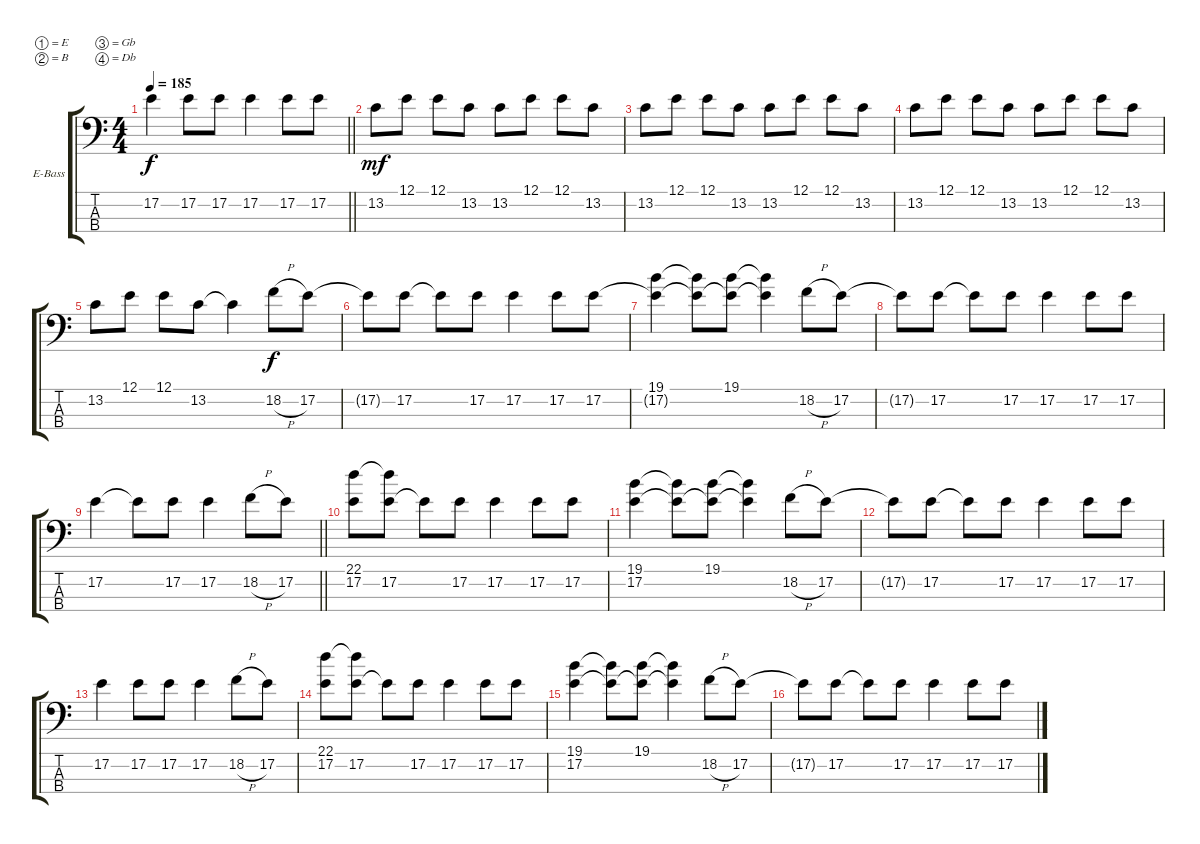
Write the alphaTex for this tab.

\bracketExtendMode groupsimilarinstruments
\firstSystemTrackNameOrientation horizontal
\otherSystemsTrackNameOrientation horizontal
\track ("Bass" "E-Bass") {instrument electricbassfinger}
\staff {score tabs}
\tuning (E2 B1 Gb1 Db1)
\ts (4 4)
\tempo 185
\clef f4
\barLineRight lightlight
\ks c
17.2.4{dy f} 17.2.8 17.2.8 17.2.4 17.2.8 17.2.8 |
13.2.8{dy mf} 12.1.8 12.1.8 13.2.8 13.2.8 12.1.8 12.1.8 13.2.8 |
13.2.8 12.1.8 12.1.8 13.2.8 13.2.8 12.1.8 12.1.8 13.2.8 |
13.2.8 12.1.8 12.1.8 13.2.8 13.2.8 12.1.8 12.1.8 13.2.8 |
13.2.8 12.1.8 12.1.8 13.2.8 13.2{t}.4 18.2{h}.8{dy f} 17.2.8 |
17.2{t}.8 17.2.8 17.2{t}.8 17.2.8 17.2.4 17.2.8 17.2.8 |
(19.1 17.2{t}).4 (19.1{t} 17.2{t}).8 (19.1 17.2{t}).8 (19.1{t} 17.2{t}).4 18.2{h}.8 17.2.8 |
17.2{t}.8 17.2.8 17.2{t}.8 17.2.8 17.2.4 17.2.8 17.2.8 |
\barLineRight lightlight
17.2.4 17.2{t}.8 17.2.8 17.2.4 18.2{h}.8 17.2.8 |
(17.2 22.1).8 (17.2 22.1{t}).8 17.2{t}.8 17.2.8 17.2.4 17.2.8 17.2.8 |
(19.1 17.2).4 (19.1{t} 17.2{t}).8 (19.1 17.2{t}).8 (19.1{t} 17.2{t}).4 18.2{h}.8 17.2.8 |
17.2{t}.8 17.2.8 17.2{t}.8 17.2.8 17.2.4 17.2.8 17.2.8 |
17.2.4 17.2.8 17.2.8 17.2.4 18.2{h}.8 17.2.8 |
(17.2 22.1).8 (17.2 22.1{t}).8 17.2{t}.8 17.2.8 17.2.4 17.2.8 17.2.8 |
(19.1 17.2).4 (19.1{t} 17.2{t}).8 (19.1 17.2{t}).8 (19.1{t} 17.2{t}).4 18.2{h}.8 17.2.8 |
17.2{t}.8 17.2.8 17.2{t}.8 17.2.8 17.2.4 17.2.8 17.2.8
